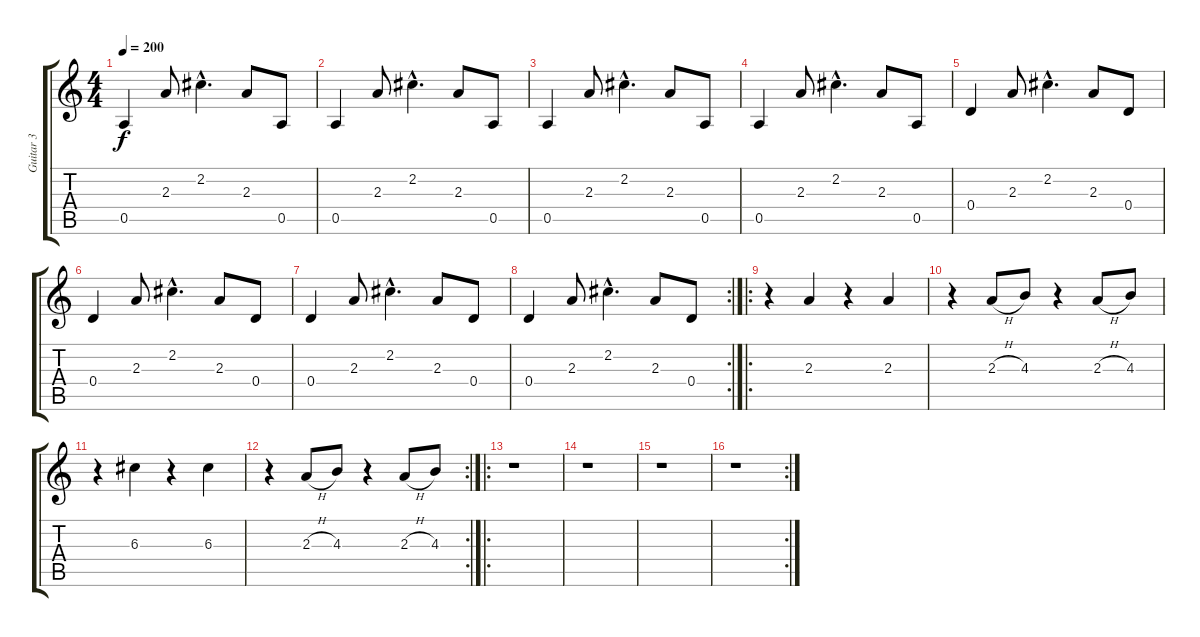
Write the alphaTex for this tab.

\track ("Guitar 3" "Guitar 3") {instrument overdrivenguitar}
\staff {score tabs}
\tuning (E4 B3 G3 D3 A2 E2) {hide}
\ts (4 4)
\tempo 200
\clef g2
\ks c
0.5.4{dy f instrument overdrivenguitar} 2.3.8 2.2{hac}.4{d} 2.3.8 0.5.8 |
0.5.4 2.3.8 2.2{hac}.4{d} 2.3.8 0.5.8 |
0.5.4 2.3.8 2.2{hac}.4{d} 2.3.8 0.5.8 |
0.5.4 2.3.8 2.2{hac}.4{d} 2.3.8 0.5.8 |
0.4.4 2.3.8 2.2{hac}.4{d} 2.3.8 0.4.8 |
0.4.4 2.3.8 2.2{hac}.4{d} 2.3.8 0.4.8 |
0.4.4 2.3.8 2.2{hac}.4{d} 2.3.8 0.4.8 |
\rc 2
0.4.4 2.3.8 2.2{hac}.4{d} 2.3.8 0.4.8 |
\ro
r.4 2.3.4 r.4 2.3.4 |
r.4 2.3{h}.8 4.3.8 r.4 2.3{h}.8 4.3.8 |
r.4 6.3.4 r.4 6.3.4 |
\rc 2
r.4 2.3{h}.8 4.3.8 r.4 2.3{h}.8 4.3.8 |
\ro
r.1 |
r.1 |
r.1 |
\rc 2
r.1
